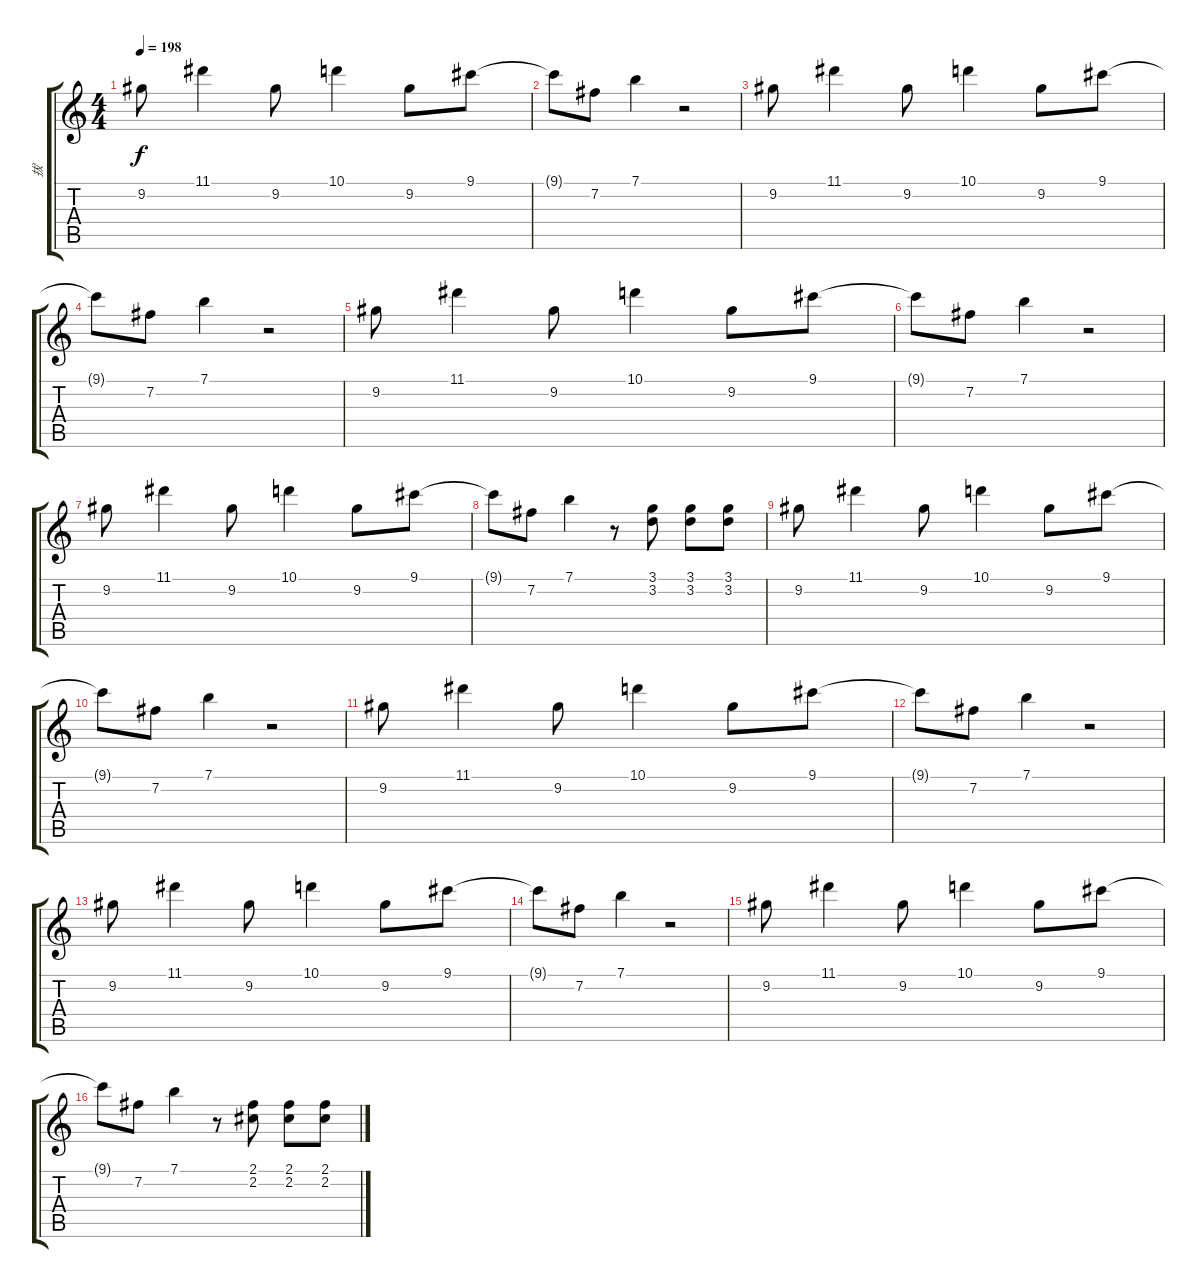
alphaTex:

\track ("拔" "拔") {instrument distortionguitar}
\staff {score tabs}
\tuning (E4 B3 G3 D3 A2 E2) {hide}
\ts (4 4)
\tempo 198
\clef g2
\ks c
9.2.8{dy f} 11.1.4 9.2.8 10.1.4 9.2.8 9.1.8 |
9.1{t}.8 7.2.8 7.1.4 r.2 |
9.2.8 11.1.4 9.2.8 10.1.4 9.2.8 9.1.8 |
9.1{t}.8 7.2.8 7.1.4 r.2 |
9.2.8 11.1.4 9.2.8 10.1.4 9.2.8 9.1.8 |
9.1{t}.8 7.2.8 7.1.4 r.2 |
9.2.8 11.1.4 9.2.8 10.1.4 9.2.8 9.1.8 |
9.1{t}.8 7.2.8 7.1.4 r.8 (3.1 3.2).8 (3.1 3.2).8 (3.1 3.2).8 |
9.2.8 11.1.4 9.2.8 10.1.4 9.2.8 9.1.8 |
9.1{t}.8 7.2.8 7.1.4 r.2 |
9.2.8 11.1.4 9.2.8 10.1.4 9.2.8 9.1.8 |
9.1{t}.8 7.2.8 7.1.4 r.2 |
9.2.8 11.1.4 9.2.8 10.1.4 9.2.8 9.1.8 |
9.1{t}.8 7.2.8 7.1.4 r.2 |
9.2.8 11.1.4 9.2.8 10.1.4 9.2.8 9.1.8 |
9.1{t}.8 7.2.8 7.1.4 r.8 (2.1 2.2).8 (2.1 2.2).8 (2.1 2.2).8
